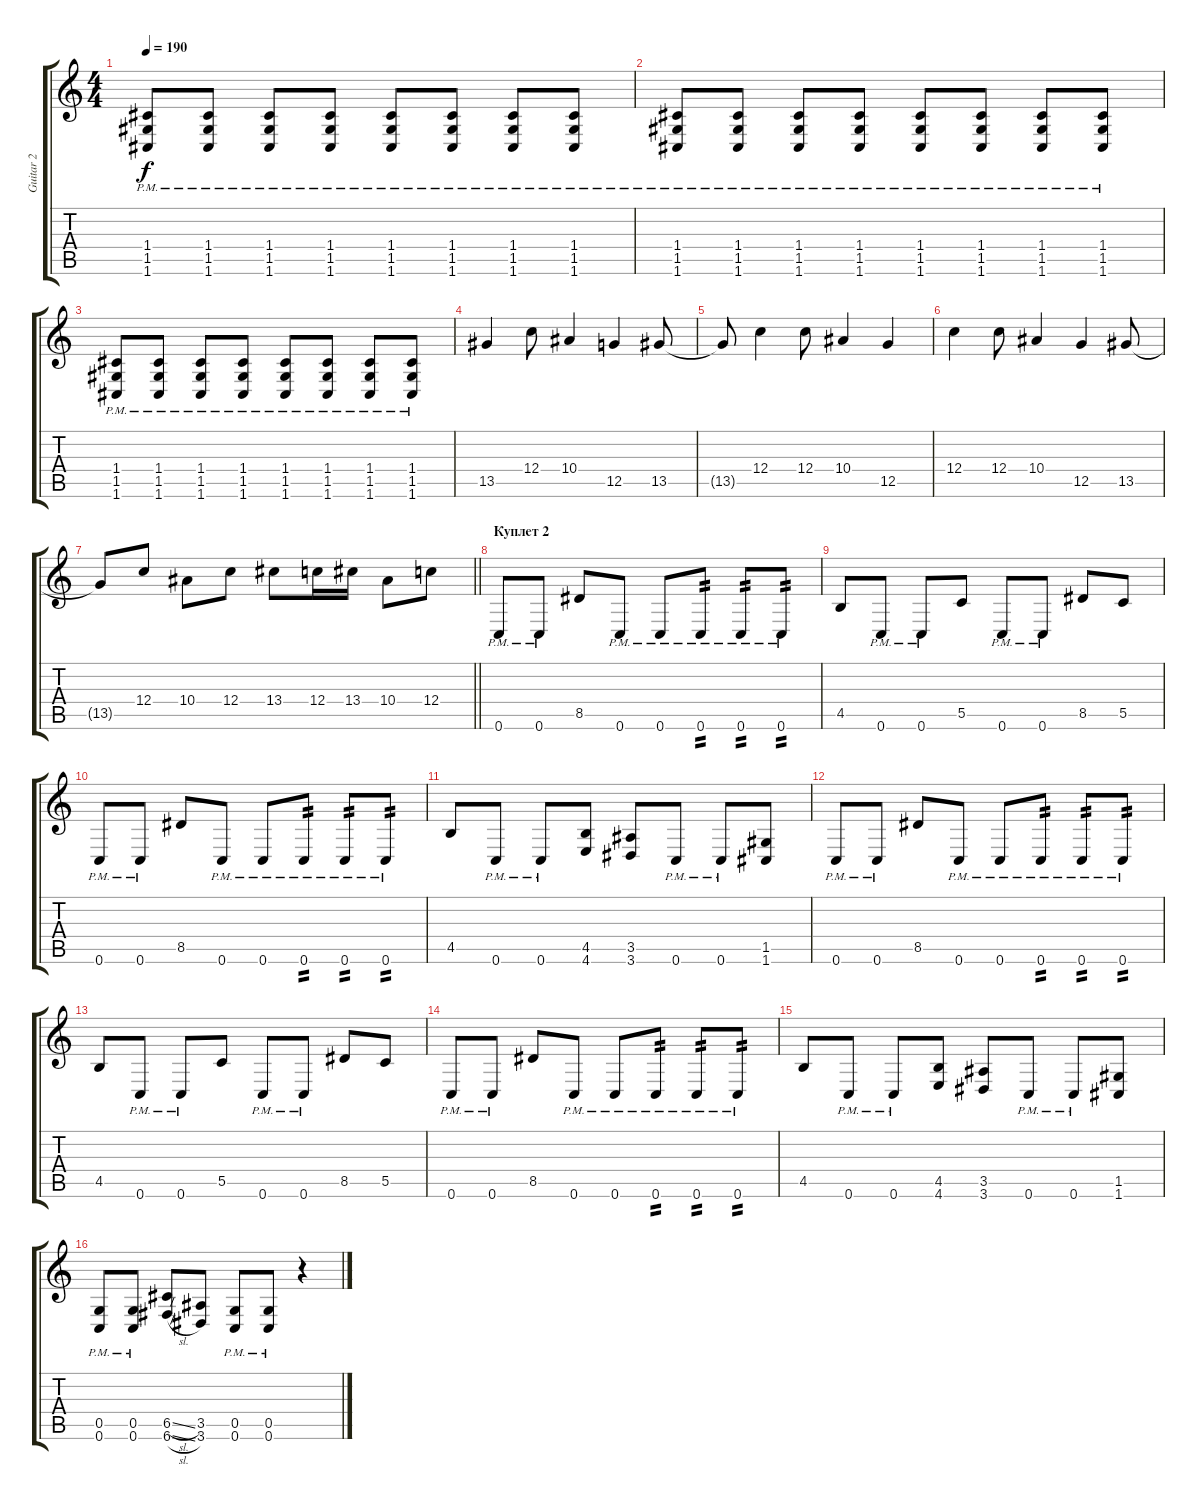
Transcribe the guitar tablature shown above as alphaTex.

\track ("Guitar 2" "Guitar 2") {instrument distortionguitar}
\staff {score tabs}
\tuning (D4 A3 F3 C3 G2 C2) {hide}
\ts (4 4)
\tempo 190
\clef g2
\ks c
(1.4{pm} 1.5{pm} 1.6{pm}).8{dy f} (1.4{pm} 1.5{pm} 1.6{pm}).8 (1.4{pm} 1.5{pm} 1.6{pm}).8 (1.4{pm} 1.5{pm} 1.6{pm}).8 (1.4{pm} 1.5{pm} 1.6{pm}).8 (1.4{pm} 1.5{pm} 1.6{pm}).8 (1.4{pm} 1.5{pm} 1.6{pm}).8 (1.4{pm} 1.5{pm} 1.6{pm}).8 |
(1.4{pm} 1.5{pm} 1.6{pm}).8 (1.4{pm} 1.5{pm} 1.6{pm}).8 (1.4{pm} 1.5{pm} 1.6{pm}).8 (1.4{pm} 1.5{pm} 1.6{pm}).8 (1.4{pm} 1.5{pm} 1.6{pm}).8 (1.4{pm} 1.5{pm} 1.6{pm}).8 (1.4{pm} 1.5{pm} 1.6{pm}).8 (1.4{pm} 1.5{pm} 1.6{pm}).8 |
(1.4{pm} 1.5{pm} 1.6{pm}).8 (1.4{pm} 1.5{pm} 1.6{pm}).8 (1.4{pm} 1.5{pm} 1.6{pm}).8 (1.4{pm} 1.5{pm} 1.6{pm}).8 (1.4{pm} 1.5{pm} 1.6{pm}).8 (1.4{pm} 1.5{pm} 1.6{pm}).8 (1.4{pm} 1.5{pm} 1.6{pm}).8 (1.4{pm} 1.5{pm} 1.6{pm}).8 |
13.5.4 12.4.8 10.4.4 12.5.4 13.5.8 |
13.5{t}.8 12.4.4 12.4.8 10.4.4 12.5.4 |
12.4.4 12.4.8 10.4.4 12.5.4 13.5.8 |
\barLineRight lightlight
13.5{t}.8 12.4.8 10.4.8 12.4.8 13.4.8 12.4.16 13.4.16 10.4.8 12.4.8 |
\section ("" "Куплет 2")
0.6{pm}.8 0.6{pm}.8 8.5.8 0.6{pm}.8 0.6{pm}.8 0.6{pm}.8{tp 2} 0.6{pm}.8{tp 2} 0.6{pm}.8{tp 2} |
4.5.8 0.6{pm}.8 0.6{pm}.8 5.5.8 0.6{pm}.8 0.6{pm}.8 8.5.8 5.5.8 |
0.6{pm}.8 0.6{pm}.8 8.5.8 0.6{pm}.8 0.6{pm}.8 0.6{pm}.8{tp 2} 0.6{pm}.8{tp 2} 0.6{pm}.8{tp 2} |
4.5.8 0.6{pm}.8 0.6{pm}.8 (4.5 4.6).8 (3.5 3.6).8 0.6{pm}.8 0.6{pm}.8 (1.5 1.6).8 |
0.6{pm}.8 0.6{pm}.8 8.5.8 0.6{pm}.8 0.6{pm}.8 0.6{pm}.8{tp 2} 0.6{pm}.8{tp 2} 0.6{pm}.8{tp 2} |
4.5.8 0.6{pm}.8 0.6{pm}.8 5.5.8 0.6{pm}.8 0.6{pm}.8 8.5.8 5.5.8 |
0.6{pm}.8 0.6{pm}.8 8.5.8 0.6{pm}.8 0.6{pm}.8 0.6{pm}.8{tp 2} 0.6{pm}.8{tp 2} 0.6{pm}.8{tp 2} |
4.5.8 0.6{pm}.8 0.6{pm}.8 (4.5 4.6).8 (3.5 3.6).8 0.6{pm}.8 0.6{pm}.8 (1.5 1.6).8 |
(0.5{pm} 0.6{pm}).8 (0.5{pm} 0.6{pm}).8 (6.5{sl} 6.6{sl}).8 (3.5 3.6).8 (0.5{pm} 0.6{pm}).8 (0.5{pm} 0.6{pm}).8 r.4
